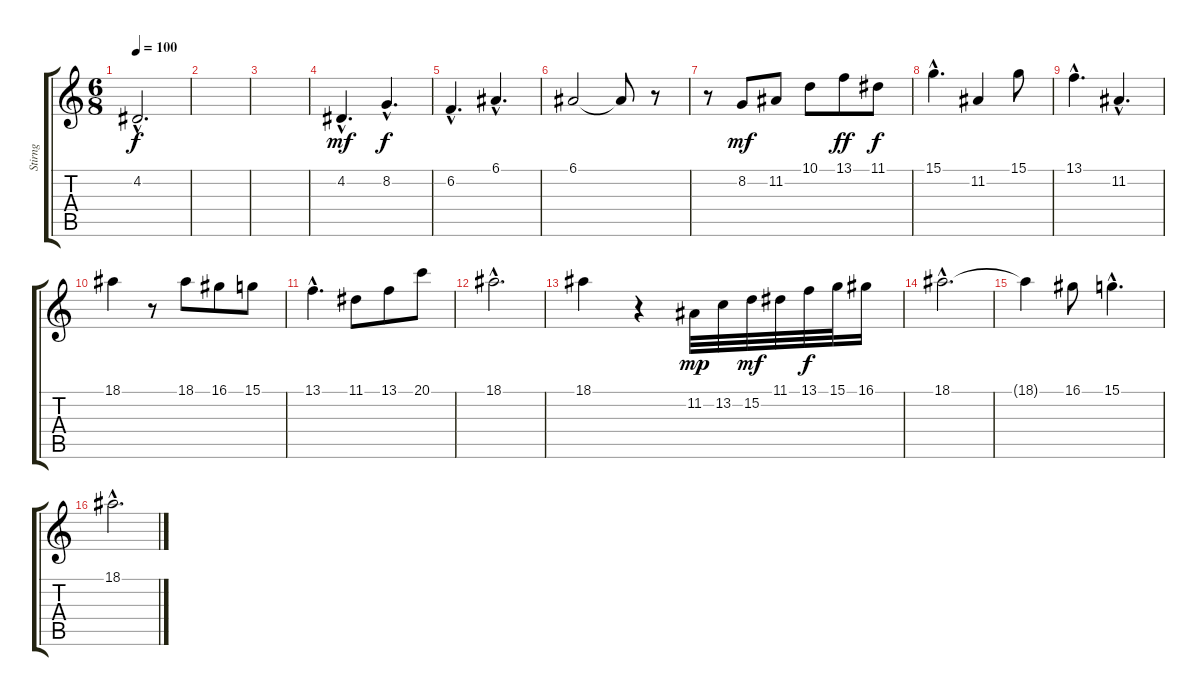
\track ("Stirng" "Stirng") {instrument stringensemble1}
\staff {score tabs}
\tuning (E4 B3 G3 D3 A2 E2) {hide}
\ts (6 8)
\tempo 100
\clef g2
\ks c
4.2{hac t}.2{d dy f} |
|
|
4.2{hac}.4{d dy mf} 8.2{hac}.4{d dy f} |
6.2{hac}.4{d} 6.1{hac}.4{d} |
6.1.2 6.1{t}.8 r.8 |
r.8 8.2.8{dy mf} 11.2.8 10.1.8 13.1.8{dy ff} 11.1.8{dy f} |
15.1{hac}.4{d} 11.2.4 15.1.8 |
13.1{hac}.4{d} 11.2{hac}.4{d} |
18.1.4 r.8 18.1.8 16.1.8 15.1.8 |
13.1{hac}.4{d} 11.1.8 13.1.8 20.1.8 |
18.1{hac}.2{d} |
18.1.4 r.4 11.2.32{dy mp} 13.2.32 15.2.32{txt "" dy mf} 11.1.32 13.1.32{dy f} 15.1.32 16.1.16 |
18.1{hac}.2{d} |
18.1{t}.4 16.1.8 15.1{hac}.4{d} |
18.1{hac}.2{d}
